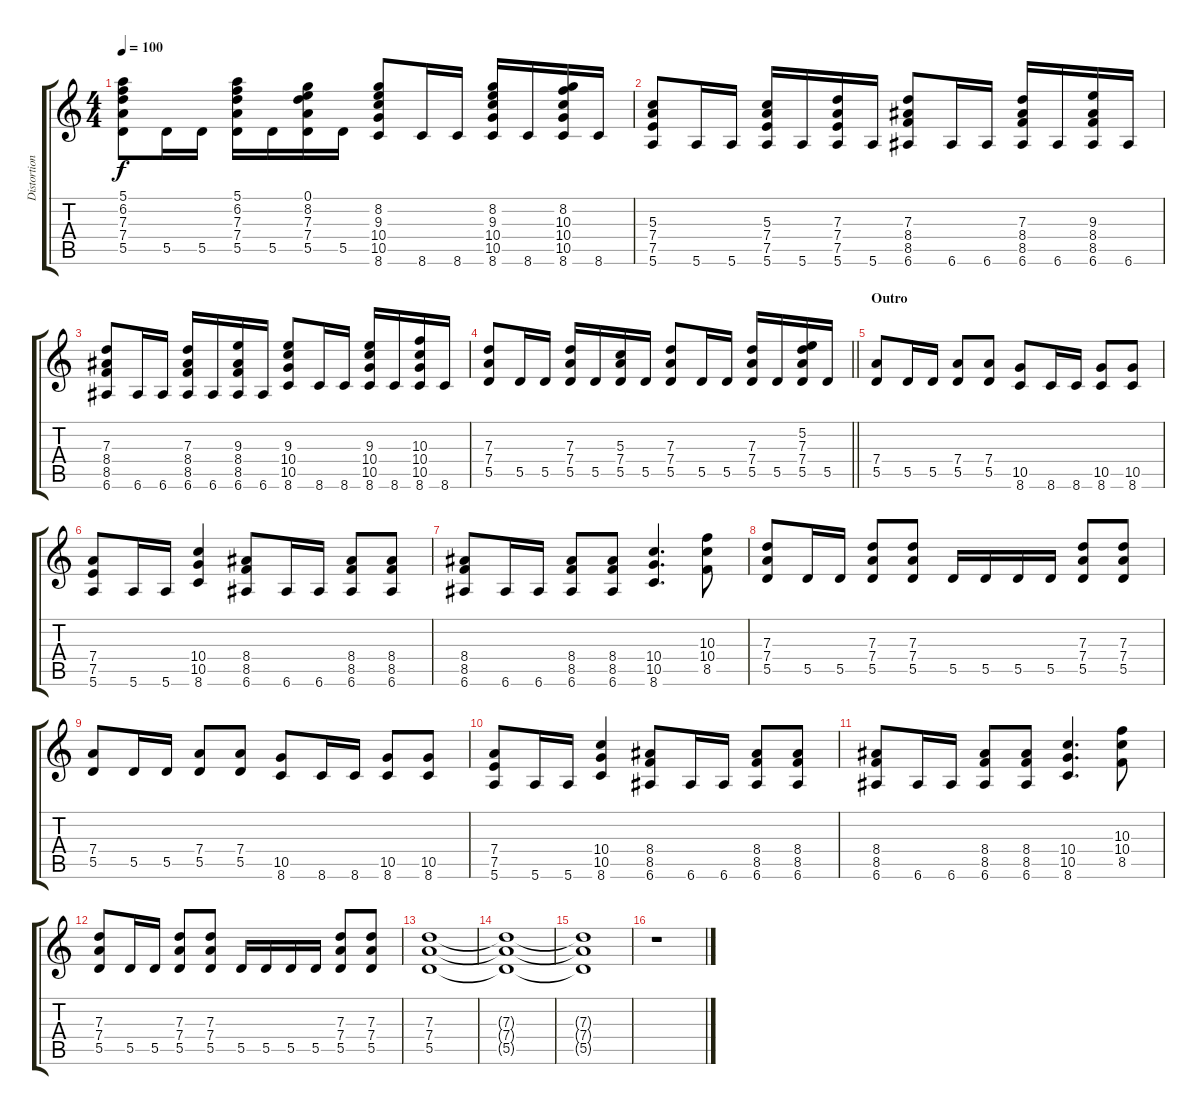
\track ("Distortion Guitar 2" "Distortion") {instrument distortionguitar}
\staff {score tabs}
\tuning (E4 B3 G3 D3 A2 E2) {hide}
\ts (4 4)
\tempo 100
\clef g2
\ks c
(5.1 6.2 7.3 7.4 5.5).8{dy f} 5.5.16 5.5.16 (5.1 6.2 7.3 7.4 5.5).16 5.5.16 (0.1 8.2 7.3 7.4 5.5).16 5.5.16 (8.2 9.3 10.4 10.5 8.6).8 8.6.16 8.6.16 (8.2 9.3 10.4 10.5 8.6).16 8.6.16 (8.2 10.3 10.4 10.5 8.6).16 8.6.16 |
(5.3 7.4 7.5 5.6).8 5.6.16 5.6.16 (5.3 7.4 7.5 5.6).16 5.6.16 (7.3 7.4 7.5 5.6).16 5.6.16 (7.3 8.4 8.5 6.6).8 6.6.16 6.6.16 (7.3 8.4 8.5 6.6).16 6.6.16 (9.3 8.4 8.5 6.6).16 6.6.16 |
(7.3 8.4 8.5 6.6).8 6.6.16 6.6.16 (7.3 8.4 8.5 6.6).16 6.6.16 (9.3 8.4 8.5 6.6).16 6.6.16 (9.3 10.4 10.5 8.6).8 8.6.16 8.6.16 (9.3 10.4 10.5 8.6).16 8.6.16 (10.3 10.4 10.5 8.6).16 8.6.16 |
\barLineRight lightlight
(7.3 7.4 5.5).8 5.5.16 5.5.16 (7.3 7.4 5.5).16 5.5.16 (5.3 7.4 5.5).16 5.5.16 (7.3 7.4 5.5).8 5.5.16 5.5.16 (7.3 7.4 5.5).16 5.5.16 (5.2 7.3 7.4 5.5).16 5.5.16 |
\section ("" "Outro")
(7.4 5.5).8 5.5.16 5.5.16 (7.4 5.5).8 (7.4 5.5).8 (10.5 8.6).8 8.6.16 8.6.16 (10.5 8.6).8 (10.5 8.6).8 |
(7.4 7.5 5.6).8 5.6.16 5.6.16 (10.4 10.5 8.6).4 (8.4 8.5 6.6).8 6.6.16 6.6.16 (8.4 8.5 6.6).8 (8.4 8.5 6.6).8 |
(8.4 8.5 6.6).8 6.6.16 6.6.16 (8.4 8.5 6.6).8 (8.4 8.5 6.6).8 (10.4 10.5 8.6).4{d} (10.3 10.4 8.5).8 |
(7.3 7.4 5.5).8 5.5.16 5.5.16 (7.3 7.4 5.5).8 (7.3 7.4 5.5).8 5.5.16 5.5.16 5.5.16 5.5.16 (7.3 7.4 5.5).8 (7.3 7.4 5.5).8 |
(7.4 5.5).8 5.5.16 5.5.16 (7.4 5.5).8 (7.4 5.5).8 (10.5 8.6).8 8.6.16 8.6.16 (10.5 8.6).8 (10.5 8.6).8 |
(7.4 7.5 5.6).8 5.6.16 5.6.16 (10.4 10.5 8.6).4 (8.4 8.5 6.6).8 6.6.16 6.6.16 (8.4 8.5 6.6).8 (8.4 8.5 6.6).8 |
(8.4 8.5 6.6).8 6.6.16 6.6.16 (8.4 8.5 6.6).8 (8.4 8.5 6.6).8 (10.4 10.5 8.6).4{d} (10.3 10.4 8.5).8 |
(7.3 7.4 5.5).8 5.5.16 5.5.16 (7.3 7.4 5.5).8 (7.3 7.4 5.5).8 5.5.16 5.5.16 5.5.16 5.5.16 (7.3 7.4 5.5).8 (7.3 7.4 5.5).8 |
(7.3 7.4 5.5).1{volume 0} |
(7.3{t} 7.4{t} 5.5{t}).1 |
(7.3{t} 7.4{t} 5.5{t}).1 |
r.1
